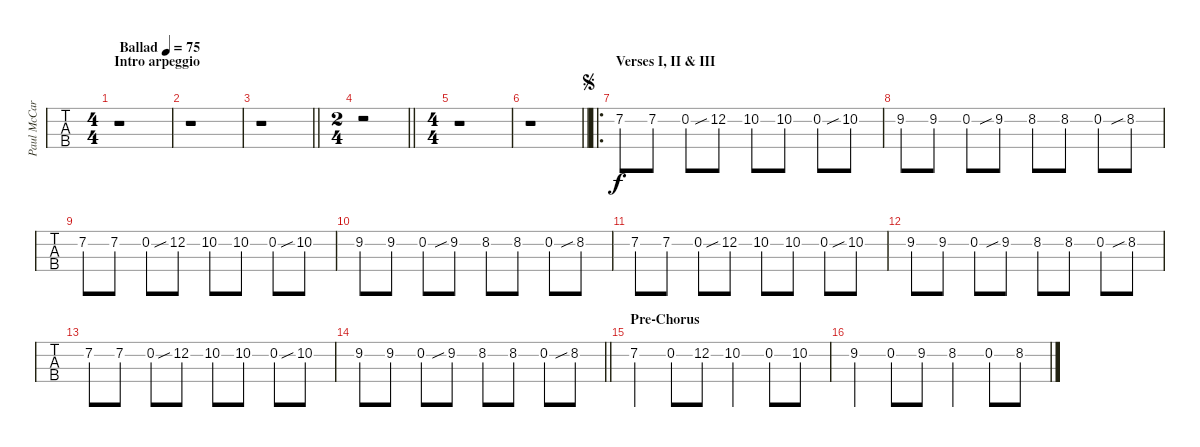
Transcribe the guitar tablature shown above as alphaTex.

\track ("Paul McCartney's bass" "Paul McCar") {instrument electricbassfinger}
\staff {tabs}
\tuning (G2 D2 A1 E1) {hide}
\ts (4 4)
\section ("" "Intro arpeggio")
\tempo (75 "Ballad")
\clef f4
\ks d
r.1{dy f instrument electricbassfinger} |
r.1 |
\barLineRight lightlight
r.1 |
\ts (2 4)
\barLineRight lightlight
r.2 |
\ts (4 4)
r.1 |
\barLineRight lightlight
r.1 |
\ro
\section ("" "Verses I, II & III")
\jump segno
7.2.8 7.2.8 0.2.8 12.2{sib}.8 10.2.8 10.2.8 0.2.8 10.2{sib}.8 |
9.2.8 9.2.8 0.2.8 9.2{sib}.8 8.2.8 8.2.8 0.2.8 8.2{sib}.8 |
7.2.8 7.2.8 0.2.8 12.2{sib}.8 10.2.8 10.2.8 0.2.8 10.2{sib}.8 |
9.2.8 9.2.8 0.2.8 9.2{sib}.8 8.2.8 8.2.8 0.2.8 8.2{sib}.8 |
7.2.8 7.2.8 0.2.8 12.2{sib}.8 10.2.8 10.2.8 0.2.8 10.2{sib}.8 |
9.2.8 9.2.8 0.2.8 9.2{sib}.8 8.2.8 8.2.8 0.2.8 8.2{sib}.8 |
7.2.8 7.2.8 0.2.8 12.2{sib}.8 10.2.8 10.2.8 0.2.8 10.2{sib}.8 |
\barLineRight lightlight
9.2.8 9.2.8 0.2.8 9.2{sib}.8 8.2.8 8.2.8 0.2.8 8.2{sib}.8 |
\section ("" "Pre-Chorus")
7.2.4 0.2.8 12.2.8 10.2.4 0.2.8 10.2.8 |
9.2.4 0.2.8 9.2.8 8.2.4 0.2.8 8.2.8
